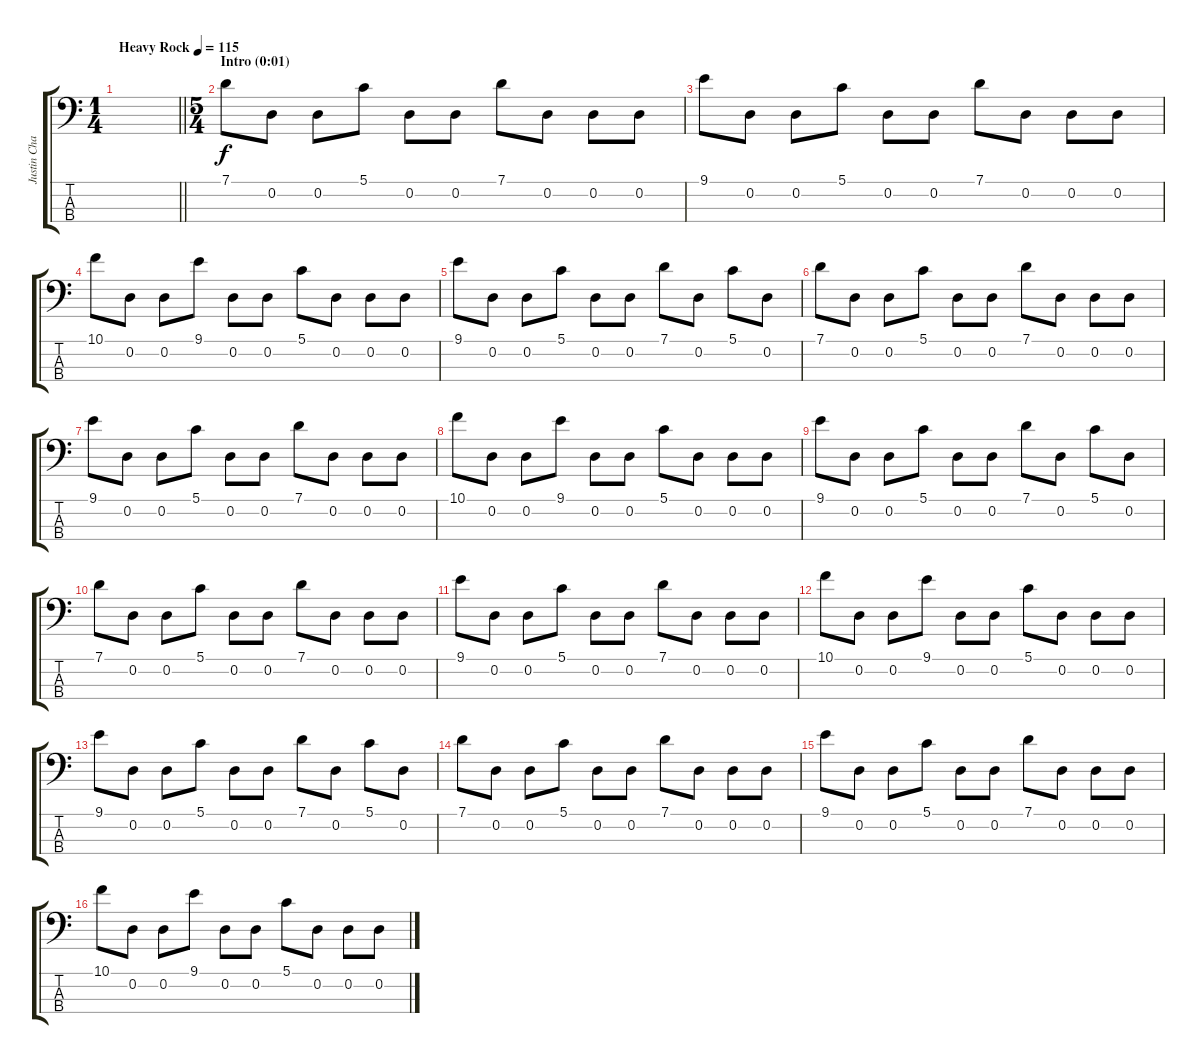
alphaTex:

\track ("Justin Chancellor" "Justin Cha") {instrument electricbassfinger}
\staff {score tabs}
\tuning (G2 D2 A1 D1) {hide}
\ts (1 4)
\tempo (115 "Heavy Rock")
\clef f4
\barLineRight lightlight
\ks c
|
\ts (5 4)
\section ("" "Intro (0:01)")
7.1.8 0.2.8 0.2.8 5.1.8 0.2.8 0.2.8 7.1.8 0.2.8 0.2.8 0.2.8 |
9.1.8 0.2.8 0.2.8 5.1.8 0.2.8 0.2.8 7.1.8 0.2.8 0.2.8 0.2.8 |
10.1.8 0.2.8 0.2.8 9.1.8 0.2.8 0.2.8 5.1.8 0.2.8 0.2.8 0.2.8 |
9.1.8 0.2.8 0.2.8 5.1.8 0.2.8 0.2.8 7.1.8 0.2.8 5.1.8 0.2.8 |
7.1.8 0.2.8 0.2.8 5.1.8 0.2.8 0.2.8 7.1.8 0.2.8 0.2.8 0.2.8 |
9.1.8 0.2.8 0.2.8 5.1.8 0.2.8 0.2.8 7.1.8 0.2.8 0.2.8 0.2.8 |
10.1.8 0.2.8 0.2.8 9.1.8 0.2.8 0.2.8 5.1.8 0.2.8 0.2.8 0.2.8 |
9.1.8 0.2.8 0.2.8 5.1.8 0.2.8 0.2.8 7.1.8 0.2.8 5.1.8 0.2.8 |
7.1.8 0.2.8 0.2.8 5.1.8 0.2.8 0.2.8 7.1.8 0.2.8 0.2.8 0.2.8 |
9.1.8 0.2.8 0.2.8 5.1.8 0.2.8 0.2.8 7.1.8 0.2.8 0.2.8 0.2.8 |
10.1.8 0.2.8 0.2.8 9.1.8 0.2.8 0.2.8 5.1.8 0.2.8 0.2.8 0.2.8 |
9.1.8 0.2.8 0.2.8 5.1.8 0.2.8 0.2.8 7.1.8 0.2.8 5.1.8 0.2.8 |
7.1.8 0.2.8 0.2.8 5.1.8 0.2.8 0.2.8 7.1.8 0.2.8 0.2.8 0.2.8 |
9.1.8 0.2.8 0.2.8 5.1.8 0.2.8 0.2.8 7.1.8 0.2.8 0.2.8 0.2.8 |
10.1.8 0.2.8 0.2.8 9.1.8 0.2.8 0.2.8 5.1.8 0.2.8 0.2.8 0.2.8
